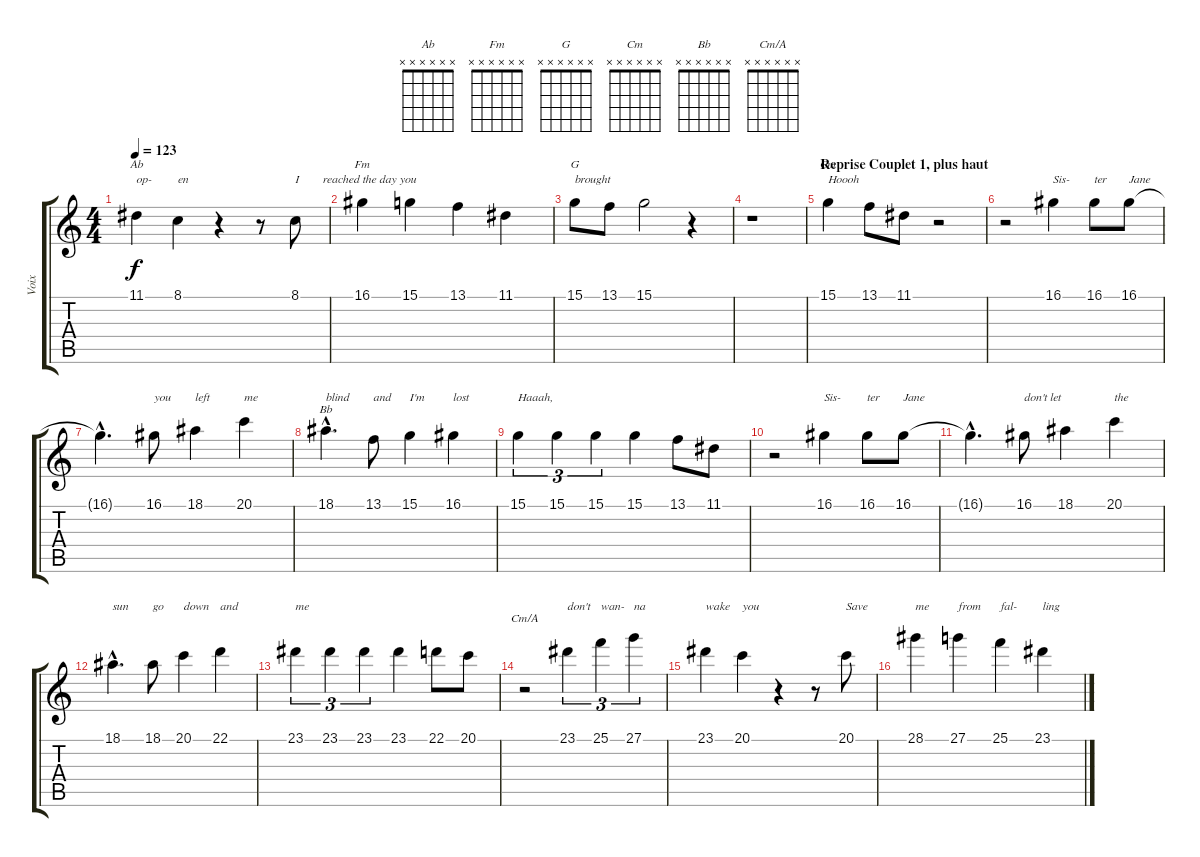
\track ("Voix" "Voix") {instrument honkytonkpiano}
\staff {score tabs}
\tuning (E4 B3 G3 D3 A2 E2) {hide}
\chord ("Ab" x x x x x x) {firstfret 0}
\chord ("Fm" x x x x x x) {firstfret 0}
\chord ("G" x x x x x x) {firstfret 0}
\chord ("Cm" x x x x x x) {firstfret 0}
\chord ("Bb" x x x x x x) {firstfret 0}
\chord ("Cm/A" x x x x x x) {firstfret 0}
\ts (4 4)
\tempo 123
\clef g2
\ks c
11.1.4{ch "Ab" txt "op-" dy f} 8.1.4{txt "en"} r.4 r.8 8.1.8{txt "I        reached the day you"} |
16.1.4{ch "Fm"} 15.1.4 13.1.4 11.1.4 |
15.1.8{ch "G" txt "brought"} 13.1.8 15.1.2 r.4 |
r.1 |
\section ("" "Reprise Couplet 1, plus haut")
15.1.4{ch "Cm" txt "Hoooh"} 13.1.8 11.1.8 r.2 |
r.2 16.1.4{txt "Sis-"} 16.1.8{txt "ter"} 16.1.8{txt "Jane"} |
16.1{hac t}.4{d} 16.1.8{txt "you"} 18.1.4{txt "left"} 20.1.4{txt "me"} |
18.1{hac}.4{d ch "Bb" txt "blind"} 13.1.8{txt "and"} 15.1.4{txt "I'm"} 16.1.4{txt "lost"} |
15.1.4{tu (3 2) txt "Haaah,"} 15.1.4{tu (3 2)} 15.1.4{tu (3 2)} 15.1.4 13.1.8 11.1.8 |
r.2 16.1.4{txt "Sis-"} 16.1.8{txt "ter"} 16.1.8{txt "Jane"} |
16.1{hac t}.4{d} 16.1.8{txt "don't let"} 18.1.4 20.1.4{txt "the"} |
18.1{hac}.4{d txt "sun"} 18.1.8{txt "go"} 20.1.4{txt "down"} 22.1.4{txt "and"} |
23.1.4{tu (3 2) txt "me"} 23.1.4{tu (3 2)} 23.1.4{tu (3 2)} 23.1.4 22.1.8 20.1.8 |
r.2{ch "Cm/A"} 23.1.4{tu (3 2) txt "don't"} 25.1.4{tu (3 2) txt "wan-"} 27.1.4{tu (3 2) txt "na"} |
23.1.4{txt "wake"} 20.1.4{txt "you"} r.4 r.8 20.1.8{txt "Save"} |
28.1.4{txt "me"} 27.1.4{txt "from"} 25.1.4{txt "fal-"} 23.1.4{txt "ling"}
